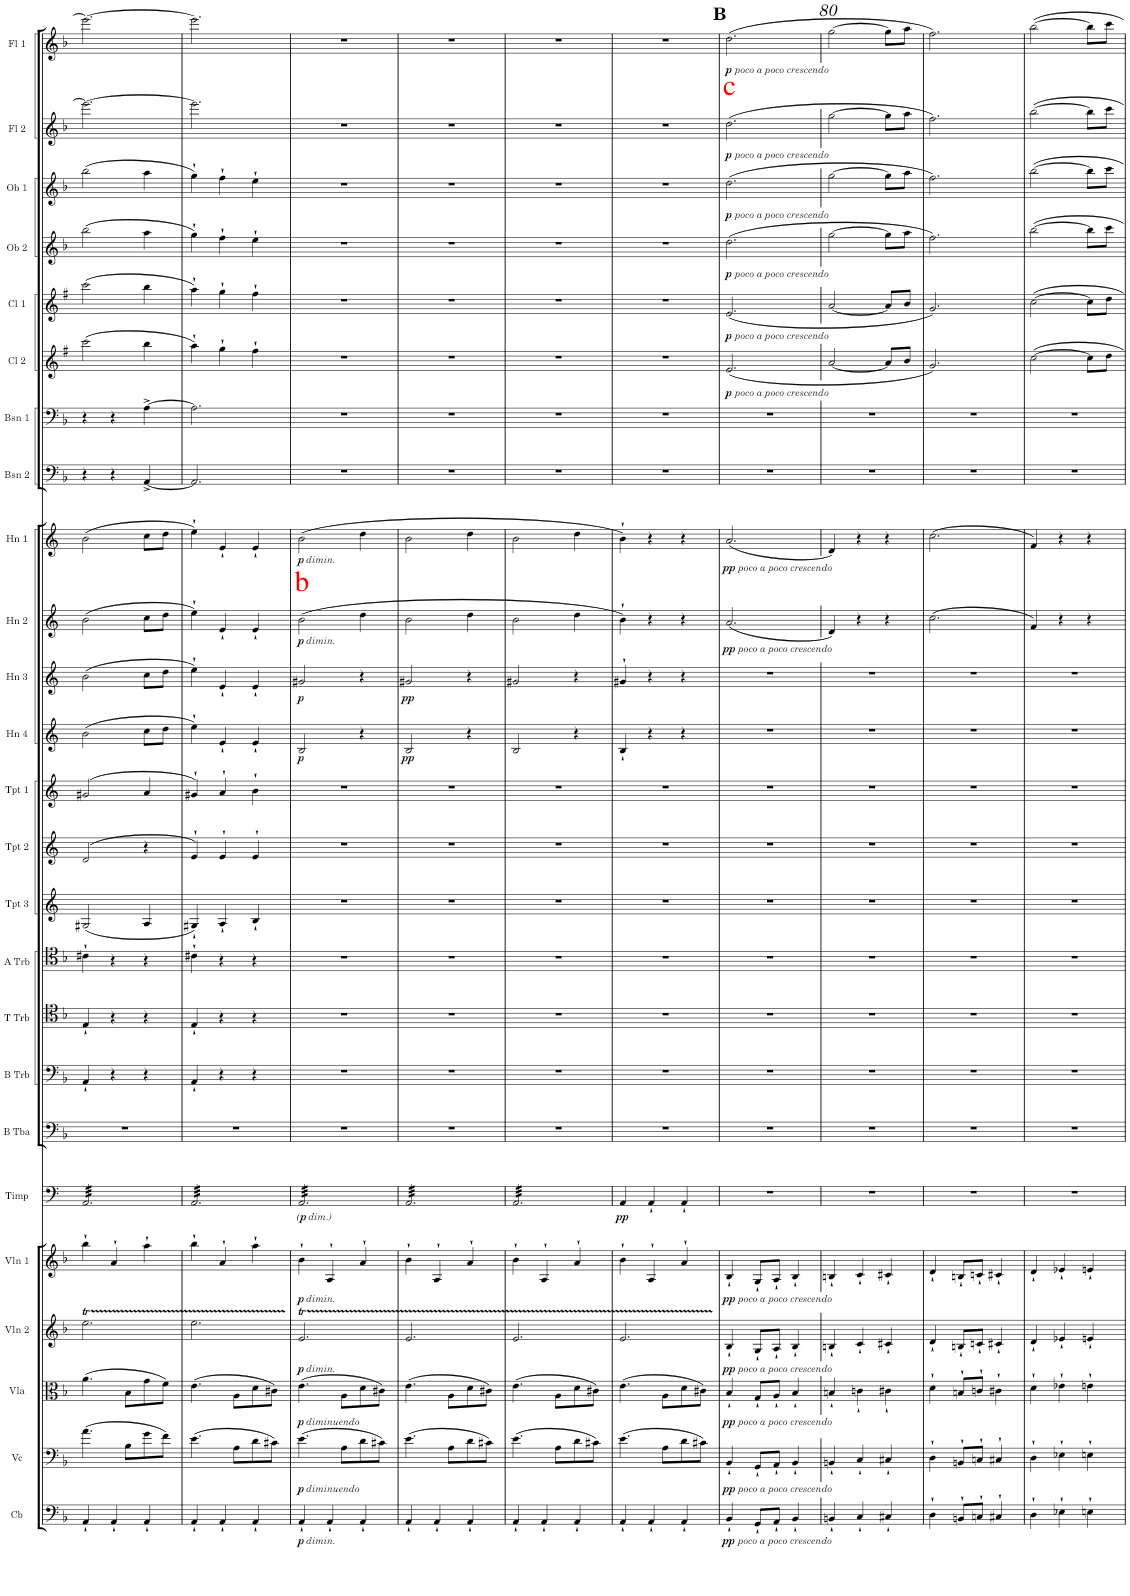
**kern	**dynam	**kern	**dynam	**kern	**dynam	**kern	**dynam	**kern	**dynam	**kern	**dynam	**kern	**kern	**kern	**kern	**kern	**kern	**kern	**kern	**dynam	**kern	**dynam	**kern	**dynam	**kern	**text	**dynam	**kern	**kern	**kern	**dynam	**kern	**dynam	**kern	**dynam	**kern	**dynam	**kern	**dynam	**kern	**text	**dynam
*part25	*part25	*part24	*part24	*part23	*part23	*part22	*part22	*part21	*part21	*part20	*part20	*part19	*part18	*part17	*part16	*part15	*part14	*part13	*part12	*part12	*part11	*part11	*part10	*part10	*part9	*part9	*part9	*part8	*part7	*part6	*part6	*part5	*part5	*part4	*part4	*part3	*part3	*part2	*part2	*part1	*part1	*part1
*staff25	*staff25	*staff24	*staff24	*staff23	*staff23	*staff22	*staff22	*staff21	*staff21	*staff20	*staff20	*staff19	*staff18	*staff17	*staff16	*staff15	*staff14	*staff13	*staff12	*staff12	*staff11	*staff11	*staff10	*staff10	*staff9	*staff9	*staff9	*staff8	*staff7	*staff6	*staff6	*staff5	*staff5	*staff4	*staff4	*staff3	*staff3	*staff2	*staff2	*staff1	*staff1	*staff1
*I"Contrabass	*	*I"Violoncello	*	*I"Viola	*	*I"Violin 2	*	*I"Violin 1	*	*I"Timpani	*	*I"Bass Tuba	*I"Bass Trombone	*I"Tenor Trombone	*I"Alto Trombone	*I"F Trumpet 3	*I"F Trumpet 2	*I"F Trumpet 1	*I"F Horn 4	*	*I"F Horn 3	*	*I"F Horn 2	*	*I"F Horn 1	*	*	*I"Bassoon 2	*I"Bassoon 1	*I"Bb Clarinet 2	*	*I"Bb Clarinet 1	*	*I"Oboe 2	*	*I"Oboe 1	*	*I"Flute 2	*	*I"Flute 1	*	*
*I'Cb	*	*I'Vc	*	*I'Vla	*	*I'Vln 2	*	*I'Vln 1	*	*I'Timp	*	*I'B Tba	*I'B Trb	*I'T Trb	*I'A Trb	*I'Tpt 3	*I'Tpt 2	*I'Tpt 1	*I'Hn 4	*	*I'Hn 3	*	*I'Hn 2	*	*I'Hn 1	*	*	*I'Bsn 2	*I'Bsn 1	*I'Cl 2	*	*I'Cl 1	*	*I'Ob 2	*	*I'Ob 1	*	*I'Fl 2	*	*I'Fl 1	*	*
!!LO:PB:g=z
*clefF4	*	*clefF4	*	*clefC3	*	*clefG2	*	*clefG2	*	*clefF4	*	*clefF4	*clefF4	*clefC4	*clefC4	*clefG2	*clefG2	*clefG2	*clefG2	*	*clefG2	*	*clefG2	*	*clefG2	*	*	*clefF4	*clefF4	*clefG2	*	*clefG2	*	*clefG2	*	*clefG2	*	*clefG2	*	*clefG2	*	*
*Trd7c12	*	*	*	*	*	*	*	*	*	*	*	*	*	*	*	*Trd-3c-5	*Trd-3c-5	*Trd-3c-5	*Trd4c7	*	*Trd4c7	*	*Trd4c7	*	*Trd4c7	*	*	*	*	*Trd1c2	*	*Trd1c2	*	*	*	*	*	*	*	*	*	*
*k[b-]	*	*k[b-]	*	*k[b-]	*	*k[b-]	*	*k[b-]	*	*k[]	*	*k[b-]	*k[b-]	*k[b-]	*k[b-]	*k[]	*k[]	*k[]	*k[]	*	*k[]	*	*k[]	*	*k[]	*	*	*k[b-]	*k[b-]	*k[f#]	*	*k[f#]	*	*k[b-]	*	*k[b-]	*	*k[b-]	*	*k[b-]	*	*
*M3/4	*	*M3/4	*	*M3/4	*	*M3/4	*	*M3/4	*	*M3/4	*	*M3/4	*M3/4	*M3/4	*M3/4	*M3/4	*M3/4	*M3/4	*M3/4	*	*M3/4	*	*M3/4	*	*M3/4	*	*	*M3/4	*M3/4	*M3/4	*	*M3/4	*	*M3/4	*	*M3/4	*	*M3/4	*	*M3/4	*	*
=73	=73	=73	=73	=73	=73	=73	=73	=73	=73	=73	=73	=73	=73	=73	=73	=73	=73	=73	=73	=73	=73	=73	=73	=73	=73	=73	=73	=73	=73	=73	=73	=73	=73	=73	=73	=73	=73	=73	=73	=73	=73	=73
*	*	*	*	*	*	*	*	*	*	*tremolo	*	*	*	*	*	*	*	*	*	*	*	*	*	*	*	*	*	*	*	*	*	*	*	*	*	*	*	*	*	*	*	*
4AA`/	.	(4.a\	.	(4.a\	.	2.eet\	.	4bb-`\	.	32AA/LLL	.	2.r	4AA`/	4E`/	4c#X`\	(<2G#X/	(>2d/	(>2g#X/	(2b\	.	(2b\	.	(2b\	.	(2b\	.	.	4r	4r	(2ccc\	.	(2ccc\	.	(2bb-\	.	(2bb-\	.	2.eee\_	.	2.eee\_	.	.
.	.	.	.	.	.	.	.	.	.	32AA/	.	.	.	.	.	.	.	.	.	.	.	.	.	.	.	.	.	.	.	.	.	.	.	.	.	.	.	.	.	.	.	.
.	.	.	.	.	.	.	.	.	.	32AA/	.	.	.	.	.	.	.	.	.	.	.	.	.	.	.	.	.	.	.	.	.	.	.	.	.	.	.	.	.	.	.	.
.	.	.	.	.	.	.	.	.	.	32AA/	.	.	.	.	.	.	.	.	.	.	.	.	.	.	.	.	.	.	.	.	.	.	.	.	.	.	.	.	.	.	.	.
.	.	.	.	.	.	.	.	.	.	32AA/	.	.	.	.	.	.	.	.	.	.	.	.	.	.	.	.	.	.	.	.	.	.	.	.	.	.	.	.	.	.	.	.
.	.	.	.	.	.	.	.	.	.	32AA/	.	.	.	.	.	.	.	.	.	.	.	.	.	.	.	.	.	.	.	.	.	.	.	.	.	.	.	.	.	.	.	.
.	.	.	.	.	.	.	.	.	.	32AA/	.	.	.	.	.	.	.	.	.	.	.	.	.	.	.	.	.	.	.	.	.	.	.	.	.	.	.	.	.	.	.	.
.	.	.	.	.	.	.	.	.	.	32AA/	.	.	.	.	.	.	.	.	.	.	.	.	.	.	.	.	.	.	.	.	.	.	.	.	.	.	.	.	.	.	.	.
4AA`/	.	.	.	.	.	.	.	4a`>/	.	32AA/	.	.	4r	4r	4r	.	.	.	.	.	.	.	.	.	.	.	.	4r	4r	.	.	.	.	.	.	.	.	.	.	.	.	.
.	.	.	.	.	.	.	.	.	.	32AA/	.	.	.	.	.	.	.	.	.	.	.	.	.	.	.	.	.	.	.	.	.	.	.	.	.	.	.	.	.	.	.	.
.	.	.	.	.	.	.	.	.	.	32AA/	.	.	.	.	.	.	.	.	.	.	.	.	.	.	.	.	.	.	.	.	.	.	.	.	.	.	.	.	.	.	.	.
.	.	.	.	.	.	.	.	.	.	32AA/	.	.	.	.	.	.	.	.	.	.	.	.	.	.	.	.	.	.	.	.	.	.	.	.	.	.	.	.	.	.	.	.
.	.	8B-\L	.	8B-\L	.	.	.	.	.	32AA/	.	.	.	.	.	.	.	.	.	.	.	.	.	.	.	.	.	.	.	.	.	.	.	.	.	.	.	.	.	.	.	.
.	.	.	.	.	.	.	.	.	.	32AA/	.	.	.	.	.	.	.	.	.	.	.	.	.	.	.	.	.	.	.	.	.	.	.	.	.	.	.	.	.	.	.	.
.	.	.	.	.	.	.	.	.	.	32AA/	.	.	.	.	.	.	.	.	.	.	.	.	.	.	.	.	.	.	.	.	.	.	.	.	.	.	.	.	.	.	.	.
.	.	.	.	.	.	.	.	.	.	32AA/	.	.	.	.	.	.	.	.	.	.	.	.	.	.	.	.	.	.	.	.	.	.	.	.	.	.	.	.	.	.	.	.
4AA`/	.	8g\	.	8g\	.	.	.	4aa`\	.	32AA/	.	.	4r	4r	4r	4A/	4r	4a/	8cc\L	.	8cc\L	.	8cc\L	.	8cc\L	.	.	[4AA^/	[4A^\	4bb\	.	4bb\	.	4aa\	.	4aa\	.	.	.	.	.	.
.	.	.	.	.	.	.	.	.	.	32AA/	.	.	.	.	.	.	.	.	.	.	.	.	.	.	.	.	.	.	.	.	.	.	.	.	.	.	.	.	.	.	.	.
.	.	.	.	.	.	.	.	.	.	32AA/	.	.	.	.	.	.	.	.	.	.	.	.	.	.	.	.	.	.	.	.	.	.	.	.	.	.	.	.	.	.	.	.
.	.	.	.	.	.	.	.	.	.	32AA/	.	.	.	.	.	.	.	.	.	.	.	.	.	.	.	.	.	.	.	.	.	.	.	.	.	.	.	.	.	.	.	.
.	.	8f\J)	.	8f\J)	.	.	.	.	.	32AA/	.	.	.	.	.	.	.	.	8dd\J	.	8dd\J	.	8dd\J	.	8dd\J	.	.	.	.	.	.	.	.	.	.	.	.	.	.	.	.	.
.	.	.	.	.	.	.	.	.	.	32AA/	.	.	.	.	.	.	.	.	.	.	.	.	.	.	.	.	.	.	.	.	.	.	.	.	.	.	.	.	.	.	.	.
.	.	.	.	.	.	.	.	.	.	32AA/	.	.	.	.	.	.	.	.	.	.	.	.	.	.	.	.	.	.	.	.	.	.	.	.	.	.	.	.	.	.	.	.
.	.	.	.	.	.	.	.	.	.	32AA/JJJ	.	.	.	.	.	.	.	.	.	.	.	.	.	.	.	.	.	.	.	.	.	.	.	.	.	.	.	.	.	.	.	.
=74	=74	=74	=74	=74	=74	=74	=74	=74	=74	=74	=74	=74	=74	=74	=74	=74	=74	=74	=74	=74	=74	=74	=74	=74	=74	=74	=74	=74	=74	=74	=74	=74	=74	=74	=74	=74	=74	=74	=74	=74	=74	=74
4AA`/	.	(4.e\	.	(4.e\	.	2.eeTTT\	.	4bb-`\	.	32AA/LLL	.	2.r	4AA`/	4E`/	4c#X`\	4G#X`</)	4e`>/)	4g#X`>/)	4ee`\)	.	4ee`\)	.	4ee`\)	.	4ee`\)	.	.	2.AA/]	2.A\]	4aa`\)	.	4aa`\)	.	4gg`\)	.	4gg`\)	.	2.eee\]	.	2.eee\]	.	.
.	.	.	.	.	.	.	.	.	.	32AA/	.	.	.	.	.	.	.	.	.	.	.	.	.	.	.	.	.	.	.	.	.	.	.	.	.	.	.	.	.	.	.	.
.	.	.	.	.	.	.	.	.	.	32AA/	.	.	.	.	.	.	.	.	.	.	.	.	.	.	.	.	.	.	.	.	.	.	.	.	.	.	.	.	.	.	.	.
.	.	.	.	.	.	.	.	.	.	32AA/	.	.	.	.	.	.	.	.	.	.	.	.	.	.	.	.	.	.	.	.	.	.	.	.	.	.	.	.	.	.	.	.
.	.	.	.	.	.	.	.	.	.	32AA/	.	.	.	.	.	.	.	.	.	.	.	.	.	.	.	.	.	.	.	.	.	.	.	.	.	.	.	.	.	.	.	.
.	.	.	.	.	.	.	.	.	.	32AA/	.	.	.	.	.	.	.	.	.	.	.	.	.	.	.	.	.	.	.	.	.	.	.	.	.	.	.	.	.	.	.	.
.	.	.	.	.	.	.	.	.	.	32AA/	.	.	.	.	.	.	.	.	.	.	.	.	.	.	.	.	.	.	.	.	.	.	.	.	.	.	.	.	.	.	.	.
.	.	.	.	.	.	.	.	.	.	32AA/	.	.	.	.	.	.	.	.	.	.	.	.	.	.	.	.	.	.	.	.	.	.	.	.	.	.	.	.	.	.	.	.
4AA`/	.	.	.	.	.	.	.	4a`>/	.	32AA/	.	.	4r	4r	4r	4A`</	4e`>/	4a`>/	4e`/	.	4e`/	.	4e`/	.	4e`/	.	.	.	.	4gg`\	.	4gg`\	.	4ff`\	.	4ff`\	.	.	.	.	.	.
.	.	.	.	.	.	.	.	.	.	32AA/	.	.	.	.	.	.	.	.	.	.	.	.	.	.	.	.	.	.	.	.	.	.	.	.	.	.	.	.	.	.	.	.
.	.	.	.	.	.	.	.	.	.	32AA/	.	.	.	.	.	.	.	.	.	.	.	.	.	.	.	.	.	.	.	.	.	.	.	.	.	.	.	.	.	.	.	.
.	.	.	.	.	.	.	.	.	.	32AA/	.	.	.	.	.	.	.	.	.	.	.	.	.	.	.	.	.	.	.	.	.	.	.	.	.	.	.	.	.	.	.	.
.	.	8A\L	.	8A\L	.	.	.	.	.	32AA/	.	.	.	.	.	.	.	.	.	.	.	.	.	.	.	.	.	.	.	.	.	.	.	.	.	.	.	.	.	.	.	.
.	.	.	.	.	.	.	.	.	.	32AA/	.	.	.	.	.	.	.	.	.	.	.	.	.	.	.	.	.	.	.	.	.	.	.	.	.	.	.	.	.	.	.	.
.	.	.	.	.	.	.	.	.	.	32AA/	.	.	.	.	.	.	.	.	.	.	.	.	.	.	.	.	.	.	.	.	.	.	.	.	.	.	.	.	.	.	.	.
.	.	.	.	.	.	.	.	.	.	32AA/	.	.	.	.	.	.	.	.	.	.	.	.	.	.	.	.	.	.	.	.	.	.	.	.	.	.	.	.	.	.	.	.
4AA`/	.	8d\	.	8d\	.	.	.	4aa`\	.	32AA/	.	.	4r	4r	4r	4B`/	4e`>/	4b`\	4e`/	.	4e`/	.	4e`/	.	4e`/	.	.	.	.	4ff#`\	.	4ff#`\	.	4ee`\	.	4ee`\	.	.	.	.	.	.
.	.	.	.	.	.	.	.	.	.	32AA/	.	.	.	.	.	.	.	.	.	.	.	.	.	.	.	.	.	.	.	.	.	.	.	.	.	.	.	.	.	.	.	.
.	.	.	.	.	.	.	.	.	.	32AA/	.	.	.	.	.	.	.	.	.	.	.	.	.	.	.	.	.	.	.	.	.	.	.	.	.	.	.	.	.	.	.	.
.	.	.	.	.	.	.	.	.	.	32AA/	.	.	.	.	.	.	.	.	.	.	.	.	.	.	.	.	.	.	.	.	.	.	.	.	.	.	.	.	.	.	.	.
.	.	8c#X\J)	.	8c#X\J)	.	.	.	.	.	32AA/	.	.	.	.	.	.	.	.	.	.	.	.	.	.	.	.	.	.	.	.	.	.	.	.	.	.	.	.	.	.	.	.
.	.	.	.	.	.	.	.	.	.	32AA/	.	.	.	.	.	.	.	.	.	.	.	.	.	.	.	.	.	.	.	.	.	.	.	.	.	.	.	.	.	.	.	.
.	.	.	.	.	.	.	.	.	.	32AA/	.	.	.	.	.	.	.	.	.	.	.	.	.	.	.	.	.	.	.	.	.	.	.	.	.	.	.	.	.	.	.	.
.	.	.	.	.	.	.	.	.	.	32AA/JJJ	.	.	.	.	.	.	.	.	.	.	.	.	.	.	.	.	.	.	.	.	.	.	.	.	.	.	.	.	.	.	.	.
=75	=75	=75	=75	=75	=75	=75	=75	=75	=75	=75	=75	=75	=75	=75	=75	=75	=75	=75	=75	=75	=75	=75	=75	=75	=75	=75	=75	=75	=75	=75	=75	=75	=75	=75	=75	=75	=75	=75	=75	=75	=75	=75
!	!	!	!	!	!	!	!	!	!	!	!	!	!	!	!	!	!	!	!	!	!	!	!	!	!LO:TX:b:i:t=dimin.	!	!	!	!	!	!	!	!	!	!	!	!	!	!	!	!	!
!	!	!	!	!	!	!	!	!	!	!	!	!	!	!	!	!	!	!	!	!	!	!	!LO:TX:b:i:t=dimin.	!	!	!	!	!	!	!	!	!	!	!	!	!	!	!	!	!	!	!
!	!	!	!	!	!	!	!	!	!	!LO:TX:b:i:t=dim.)	!	!	!	!	!	!	!	!	!	!	!	!	!	!	!	!	!	!	!	!	!	!	!	!	!	!	!	!	!	!	!	!
!	!	!	!	!	!	!	!	!LO:TX:b:i:t=dimin.	!	!	!	!	!	!	!	!	!	!	!	!	!	!	!	!	!	!	!	!	!	!	!	!	!	!	!	!	!	!	!	!	!	!
!	!	!	!	!	!	!LO:TX:b:i:t=dimin.	!	!	!	!	!	!	!	!	!	!	!	!	!	!	!	!	!	!	!	!	!	!	!	!	!	!	!	!	!	!	!	!	!	!	!	!
!	!	!	!	!LO:TX:b:i:t=diminuendo	!	!	!	!	!	!	!	!	!	!	!	!	!	!	!	!	!	!	!	!	!	!	!	!	!	!	!	!	!	!	!	!	!	!	!	!	!	!
!	!	!LO:TX:b:i:t=diminuendo	!	!	!	!	!	!	!	!	!	!	!	!	!	!	!	!	!	!	!	!	!	!	!	!	!	!	!	!	!	!	!	!	!	!	!	!	!	!	!	!
!LO:TX:b:i:t=dimin.	!	!	!	!	!	!	!	!	!	!	!	!	!	!	!	!	!	!	!	!	!	!	!	!	!	!	!	!	!	!	!	!	!	!	!	!	!	!	!	!	!	!
!	!LO:DY:b	!	!LO:DY:b	!	!LO:DY:b	!	!LO:DY:b	!	!LO:DY:b	!	!LO:DY:b	!	!	!	!	!	!	!	!	!	!	!	!	!	!	!LO:LY:b:color=#FF0000	!	!	!	!	!	!	!	!	!	!	!	!	!	!	!	!
!	!	!	!	!	!	!	!	!	!	!	!LO:DY:n=1:b	!	!	!	!	!	!	!	!	!LO:DY:b	!	!LO:DY:b	!	!LO:DY:b	!	!	!LO:DY:b	!	!	!	!	!	!	!	!	!	!	!	!	!	!	!
4AA`/	p	(4.e\	p	(4.e\	p	2.et/	p	4b-`\	p	32AA/LLL	other-dynamics p	2.r	2.r	2.r	2.r	2.r	2.r	2.r	2B/	p	2g#X/	p	(2b\	p	(2b\	b	p	2.r	2.r	2.r	.	2.r	.	2.r	.	2.r	.	2.r	.	2.r	.	.
.	.	.	.	.	.	.	.	.	.	32AA/	.	.	.	.	.	.	.	.	.	.	.	.	.	.	.	.	.	.	.	.	.	.	.	.	.	.	.	.	.	.	.	.
.	.	.	.	.	.	.	.	.	.	32AA/	.	.	.	.	.	.	.	.	.	.	.	.	.	.	.	.	.	.	.	.	.	.	.	.	.	.	.	.	.	.	.	.
.	.	.	.	.	.	.	.	.	.	32AA/	.	.	.	.	.	.	.	.	.	.	.	.	.	.	.	.	.	.	.	.	.	.	.	.	.	.	.	.	.	.	.	.
.	.	.	.	.	.	.	.	.	.	32AA/	.	.	.	.	.	.	.	.	.	.	.	.	.	.	.	.	.	.	.	.	.	.	.	.	.	.	.	.	.	.	.	.
.	.	.	.	.	.	.	.	.	.	32AA/	.	.	.	.	.	.	.	.	.	.	.	.	.	.	.	.	.	.	.	.	.	.	.	.	.	.	.	.	.	.	.	.
.	.	.	.	.	.	.	.	.	.	32AA/	.	.	.	.	.	.	.	.	.	.	.	.	.	.	.	.	.	.	.	.	.	.	.	.	.	.	.	.	.	.	.	.
.	.	.	.	.	.	.	.	.	.	32AA/	.	.	.	.	.	.	.	.	.	.	.	.	.	.	.	.	.	.	.	.	.	.	.	.	.	.	.	.	.	.	.	.
4AA`/	.	.	.	.	.	.	.	4A`>/	.	32AA/	.	.	.	.	.	.	.	.	.	.	.	.	.	.	.	.	.	.	.	.	.	.	.	.	.	.	.	.	.	.	.	.
.	.	.	.	.	.	.	.	.	.	32AA/	.	.	.	.	.	.	.	.	.	.	.	.	.	.	.	.	.	.	.	.	.	.	.	.	.	.	.	.	.	.	.	.
.	.	.	.	.	.	.	.	.	.	32AA/	.	.	.	.	.	.	.	.	.	.	.	.	.	.	.	.	.	.	.	.	.	.	.	.	.	.	.	.	.	.	.	.
.	.	.	.	.	.	.	.	.	.	32AA/	.	.	.	.	.	.	.	.	.	.	.	.	.	.	.	.	.	.	.	.	.	.	.	.	.	.	.	.	.	.	.	.
.	.	8A\L	.	8A\L	.	.	.	.	.	32AA/	.	.	.	.	.	.	.	.	.	.	.	.	.	.	.	.	.	.	.	.	.	.	.	.	.	.	.	.	.	.	.	.
.	.	.	.	.	.	.	.	.	.	32AA/	.	.	.	.	.	.	.	.	.	.	.	.	.	.	.	.	.	.	.	.	.	.	.	.	.	.	.	.	.	.	.	.
.	.	.	.	.	.	.	.	.	.	32AA/	.	.	.	.	.	.	.	.	.	.	.	.	.	.	.	.	.	.	.	.	.	.	.	.	.	.	.	.	.	.	.	.
.	.	.	.	.	.	.	.	.	.	32AA/	.	.	.	.	.	.	.	.	.	.	.	.	.	.	.	.	.	.	.	.	.	.	.	.	.	.	.	.	.	.	.	.
4AA`/	.	8d\	.	8d\	.	.	.	4a`>/	.	32AA/	.	.	.	.	.	.	.	.	4r	.	4r	.	4dd\	.	4dd\	.	.	.	.	.	.	.	.	.	.	.	.	.	.	.	.	.
.	.	.	.	.	.	.	.	.	.	32AA/	.	.	.	.	.	.	.	.	.	.	.	.	.	.	.	.	.	.	.	.	.	.	.	.	.	.	.	.	.	.	.	.
.	.	.	.	.	.	.	.	.	.	32AA/	.	.	.	.	.	.	.	.	.	.	.	.	.	.	.	.	.	.	.	.	.	.	.	.	.	.	.	.	.	.	.	.
.	.	.	.	.	.	.	.	.	.	32AA/	.	.	.	.	.	.	.	.	.	.	.	.	.	.	.	.	.	.	.	.	.	.	.	.	.	.	.	.	.	.	.	.
.	.	8c#X\J)	.	8c#X\J)	.	.	.	.	.	32AA/	.	.	.	.	.	.	.	.	.	.	.	.	.	.	.	.	.	.	.	.	.	.	.	.	.	.	.	.	.	.	.	.
.	.	.	.	.	.	.	.	.	.	32AA/	.	.	.	.	.	.	.	.	.	.	.	.	.	.	.	.	.	.	.	.	.	.	.	.	.	.	.	.	.	.	.	.
.	.	.	.	.	.	.	.	.	.	32AA/	.	.	.	.	.	.	.	.	.	.	.	.	.	.	.	.	.	.	.	.	.	.	.	.	.	.	.	.	.	.	.	.
.	.	.	.	.	.	.	.	.	.	32AA/JJJ	.	.	.	.	.	.	.	.	.	.	.	.	.	.	.	.	.	.	.	.	.	.	.	.	.	.	.	.	.	.	.	.
=76	=76	=76	=76	=76	=76	=76	=76	=76	=76	=76	=76	=76	=76	=76	=76	=76	=76	=76	=76	=76	=76	=76	=76	=76	=76	=76	=76	=76	=76	=76	=76	=76	=76	=76	=76	=76	=76	=76	=76	=76	=76	=76
!	!	!	!	!	!	!	!	!	!	!	!	!	!	!	!	!	!	!	!	!LO:DY:b	!	!LO:DY:b	!	!	!	!	!	!	!	!	!	!	!	!	!	!	!	!	!	!	!	!
4AA`/	.	(4.e\	.	(4.e\	.	2.e/	.	4b-`\	.	32AA/LLL	.	2.r	2.r	2.r	2.r	2.r	2.r	2.r	2B/	pp	2g#X/	pp	2b\	.	2b\	.	.	2.r	2.r	2.r	.	2.r	.	2.r	.	2.r	.	2.r	.	2.r	.	.
.	.	.	.	.	.	.	.	.	.	32AA/	.	.	.	.	.	.	.	.	.	.	.	.	.	.	.	.	.	.	.	.	.	.	.	.	.	.	.	.	.	.	.	.
.	.	.	.	.	.	.	.	.	.	32AA/	.	.	.	.	.	.	.	.	.	.	.	.	.	.	.	.	.	.	.	.	.	.	.	.	.	.	.	.	.	.	.	.
.	.	.	.	.	.	.	.	.	.	32AA/	.	.	.	.	.	.	.	.	.	.	.	.	.	.	.	.	.	.	.	.	.	.	.	.	.	.	.	.	.	.	.	.
.	.	.	.	.	.	.	.	.	.	32AA/	.	.	.	.	.	.	.	.	.	.	.	.	.	.	.	.	.	.	.	.	.	.	.	.	.	.	.	.	.	.	.	.
.	.	.	.	.	.	.	.	.	.	32AA/	.	.	.	.	.	.	.	.	.	.	.	.	.	.	.	.	.	.	.	.	.	.	.	.	.	.	.	.	.	.	.	.
.	.	.	.	.	.	.	.	.	.	32AA/	.	.	.	.	.	.	.	.	.	.	.	.	.	.	.	.	.	.	.	.	.	.	.	.	.	.	.	.	.	.	.	.
.	.	.	.	.	.	.	.	.	.	32AA/	.	.	.	.	.	.	.	.	.	.	.	.	.	.	.	.	.	.	.	.	.	.	.	.	.	.	.	.	.	.	.	.
4AA`/	.	.	.	.	.	.	.	4A`>/	.	32AA/	.	.	.	.	.	.	.	.	.	.	.	.	.	.	.	.	.	.	.	.	.	.	.	.	.	.	.	.	.	.	.	.
.	.	.	.	.	.	.	.	.	.	32AA/	.	.	.	.	.	.	.	.	.	.	.	.	.	.	.	.	.	.	.	.	.	.	.	.	.	.	.	.	.	.	.	.
.	.	.	.	.	.	.	.	.	.	32AA/	.	.	.	.	.	.	.	.	.	.	.	.	.	.	.	.	.	.	.	.	.	.	.	.	.	.	.	.	.	.	.	.
.	.	.	.	.	.	.	.	.	.	32AA/	.	.	.	.	.	.	.	.	.	.	.	.	.	.	.	.	.	.	.	.	.	.	.	.	.	.	.	.	.	.	.	.
.	.	8A\L	.	8A\L	.	.	.	.	.	32AA/	.	.	.	.	.	.	.	.	.	.	.	.	.	.	.	.	.	.	.	.	.	.	.	.	.	.	.	.	.	.	.	.
.	.	.	.	.	.	.	.	.	.	32AA/	.	.	.	.	.	.	.	.	.	.	.	.	.	.	.	.	.	.	.	.	.	.	.	.	.	.	.	.	.	.	.	.
.	.	.	.	.	.	.	.	.	.	32AA/	.	.	.	.	.	.	.	.	.	.	.	.	.	.	.	.	.	.	.	.	.	.	.	.	.	.	.	.	.	.	.	.
.	.	.	.	.	.	.	.	.	.	32AA/	.	.	.	.	.	.	.	.	.	.	.	.	.	.	.	.	.	.	.	.	.	.	.	.	.	.	.	.	.	.	.	.
4AA`/	.	8d\	.	8d\	.	.	.	4a`>/	.	32AA/	.	.	.	.	.	.	.	.	4r	.	4r	.	4dd\	.	4dd\	.	.	.	.	.	.	.	.	.	.	.	.	.	.	.	.	.
.	.	.	.	.	.	.	.	.	.	32AA/	.	.	.	.	.	.	.	.	.	.	.	.	.	.	.	.	.	.	.	.	.	.	.	.	.	.	.	.	.	.	.	.
.	.	.	.	.	.	.	.	.	.	32AA/	.	.	.	.	.	.	.	.	.	.	.	.	.	.	.	.	.	.	.	.	.	.	.	.	.	.	.	.	.	.	.	.
.	.	.	.	.	.	.	.	.	.	32AA/	.	.	.	.	.	.	.	.	.	.	.	.	.	.	.	.	.	.	.	.	.	.	.	.	.	.	.	.	.	.	.	.
.	.	8c#X\J)	.	8c#X\J)	.	.	.	.	.	32AA/	.	.	.	.	.	.	.	.	.	.	.	.	.	.	.	.	.	.	.	.	.	.	.	.	.	.	.	.	.	.	.	.
.	.	.	.	.	.	.	.	.	.	32AA/	.	.	.	.	.	.	.	.	.	.	.	.	.	.	.	.	.	.	.	.	.	.	.	.	.	.	.	.	.	.	.	.
.	.	.	.	.	.	.	.	.	.	32AA/	.	.	.	.	.	.	.	.	.	.	.	.	.	.	.	.	.	.	.	.	.	.	.	.	.	.	.	.	.	.	.	.
.	.	.	.	.	.	.	.	.	.	32AA/JJJ	.	.	.	.	.	.	.	.	.	.	.	.	.	.	.	.	.	.	.	.	.	.	.	.	.	.	.	.	.	.	.	.
=77	=77	=77	=77	=77	=77	=77	=77	=77	=77	=77	=77	=77	=77	=77	=77	=77	=77	=77	=77	=77	=77	=77	=77	=77	=77	=77	=77	=77	=77	=77	=77	=77	=77	=77	=77	=77	=77	=77	=77	=77	=77	=77
4AA`/	.	(4.e\	.	(4.e\	.	2.e/	.	4b-`\	.	32AA/LLL	.	2.r	2.r	2.r	2.r	2.r	2.r	2.r	2B/	.	2g#X/	.	2b\	.	2b\	.	.	2.r	2.r	2.r	.	2.r	.	2.r	.	2.r	.	2.r	.	2.r	.	.
.	.	.	.	.	.	.	.	.	.	32AA/	.	.	.	.	.	.	.	.	.	.	.	.	.	.	.	.	.	.	.	.	.	.	.	.	.	.	.	.	.	.	.	.
.	.	.	.	.	.	.	.	.	.	32AA/	.	.	.	.	.	.	.	.	.	.	.	.	.	.	.	.	.	.	.	.	.	.	.	.	.	.	.	.	.	.	.	.
.	.	.	.	.	.	.	.	.	.	32AA/	.	.	.	.	.	.	.	.	.	.	.	.	.	.	.	.	.	.	.	.	.	.	.	.	.	.	.	.	.	.	.	.
.	.	.	.	.	.	.	.	.	.	32AA/	.	.	.	.	.	.	.	.	.	.	.	.	.	.	.	.	.	.	.	.	.	.	.	.	.	.	.	.	.	.	.	.
.	.	.	.	.	.	.	.	.	.	32AA/	.	.	.	.	.	.	.	.	.	.	.	.	.	.	.	.	.	.	.	.	.	.	.	.	.	.	.	.	.	.	.	.
.	.	.	.	.	.	.	.	.	.	32AA/	.	.	.	.	.	.	.	.	.	.	.	.	.	.	.	.	.	.	.	.	.	.	.	.	.	.	.	.	.	.	.	.
.	.	.	.	.	.	.	.	.	.	32AA/	.	.	.	.	.	.	.	.	.	.	.	.	.	.	.	.	.	.	.	.	.	.	.	.	.	.	.	.	.	.	.	.
4AA`/	.	.	.	.	.	.	.	4A`>/	.	32AA/	.	.	.	.	.	.	.	.	.	.	.	.	.	.	.	.	.	.	.	.	.	.	.	.	.	.	.	.	.	.	.	.
.	.	.	.	.	.	.	.	.	.	32AA/	.	.	.	.	.	.	.	.	.	.	.	.	.	.	.	.	.	.	.	.	.	.	.	.	.	.	.	.	.	.	.	.
.	.	.	.	.	.	.	.	.	.	32AA/	.	.	.	.	.	.	.	.	.	.	.	.	.	.	.	.	.	.	.	.	.	.	.	.	.	.	.	.	.	.	.	.
.	.	.	.	.	.	.	.	.	.	32AA/	.	.	.	.	.	.	.	.	.	.	.	.	.	.	.	.	.	.	.	.	.	.	.	.	.	.	.	.	.	.	.	.
.	.	8A\L	.	8A\L	.	.	.	.	.	32AA/	.	.	.	.	.	.	.	.	.	.	.	.	.	.	.	.	.	.	.	.	.	.	.	.	.	.	.	.	.	.	.	.
.	.	.	.	.	.	.	.	.	.	32AA/	.	.	.	.	.	.	.	.	.	.	.	.	.	.	.	.	.	.	.	.	.	.	.	.	.	.	.	.	.	.	.	.
.	.	.	.	.	.	.	.	.	.	32AA/	.	.	.	.	.	.	.	.	.	.	.	.	.	.	.	.	.	.	.	.	.	.	.	.	.	.	.	.	.	.	.	.
.	.	.	.	.	.	.	.	.	.	32AA/	.	.	.	.	.	.	.	.	.	.	.	.	.	.	.	.	.	.	.	.	.	.	.	.	.	.	.	.	.	.	.	.
4AA`/	.	8d\	.	8d\	.	.	.	4a`>/	.	32AA/	.	.	.	.	.	.	.	.	4r	.	4r	.	4dd\	.	4dd\	.	.	.	.	.	.	.	.	.	.	.	.	.	.	.	.	.
.	.	.	.	.	.	.	.	.	.	32AA/	.	.	.	.	.	.	.	.	.	.	.	.	.	.	.	.	.	.	.	.	.	.	.	.	.	.	.	.	.	.	.	.
.	.	.	.	.	.	.	.	.	.	32AA/	.	.	.	.	.	.	.	.	.	.	.	.	.	.	.	.	.	.	.	.	.	.	.	.	.	.	.	.	.	.	.	.
.	.	.	.	.	.	.	.	.	.	32AA/	.	.	.	.	.	.	.	.	.	.	.	.	.	.	.	.	.	.	.	.	.	.	.	.	.	.	.	.	.	.	.	.
.	.	8c#X\J)	.	8c#X\J)	.	.	.	.	.	32AA/	.	.	.	.	.	.	.	.	.	.	.	.	.	.	.	.	.	.	.	.	.	.	.	.	.	.	.	.	.	.	.	.
.	.	.	.	.	.	.	.	.	.	32AA/	.	.	.	.	.	.	.	.	.	.	.	.	.	.	.	.	.	.	.	.	.	.	.	.	.	.	.	.	.	.	.	.
.	.	.	.	.	.	.	.	.	.	32AA/	.	.	.	.	.	.	.	.	.	.	.	.	.	.	.	.	.	.	.	.	.	.	.	.	.	.	.	.	.	.	.	.
.	.	.	.	.	.	.	.	.	.	32AA/JJJ	.	.	.	.	.	.	.	.	.	.	.	.	.	.	.	.	.	.	.	.	.	.	.	.	.	.	.	.	.	.	.	.
*	*	*	*	*	*	*	*	*	*	*Xtremolo	*	*	*	*	*	*	*	*	*	*	*	*	*	*	*	*	*	*	*	*	*	*	*	*	*	*	*	*	*	*	*	*
=78	=78	=78	=78	=78	=78	=78	=78	=78	=78	=78	=78	=78	=78	=78	=78	=78	=78	=78	=78	=78	=78	=78	=78	=78	=78	=78	=78	=78	=78	=78	=78	=78	=78	=78	=78	=78	=78	=78	=78	=78	=78	=78
!	!	!	!	!	!	!	!	!	!	!	!LO:DY:b	!	!	!	!	!	!	!	!	!	!	!	!	!	!	!	!	!	!	!	!	!	!	!	!	!	!	!	!	!	!	!
4AA`/	.	(4.e\	.	(4.e\	.	2.eTTT/	.	4b-`\	.	4AA/	pp	2.r	2.r	2.r	2.r	2.r	2.r	2.r	4B`</	.	4g#X`>/	.	4b`\)	.	4b`\)	.	.	2.r	2.r	2.r	.	2.r	.	2.r	.	2.r	.	2.r	.	2.r	.	.
4AA`/	.	.	.	.	.	.	.	4A`>/	.	4AA`</	.	.	.	.	.	.	.	.	4r	.	4r	.	4r	.	4r	.	.	.	.	.	.	.	.	.	.	.	.	.	.	.	.	.
.	.	8A\L	.	8A\L	.	.	.	.	.	.	.	.	.	.	.	.	.	.	.	.	.	.	.	.	.	.	.	.	.	.	.	.	.	.	.	.	.	.	.	.	.	.
4AA`/	.	8d\	.	8d\	.	.	.	4a`>/	.	4AA`</	.	.	.	.	.	.	.	.	4r	.	4r	.	4r	.	4r	.	.	.	.	.	.	.	.	.	.	.	.	.	.	.	.	.
.	.	8c#X\J)	.	8c#X\J)	.	.	.	.	.	.	.	.	.	.	.	.	.	.	.	.	.	.	.	.	.	.	.	.	.	.	.	.	.	.	.	.	.	.	.	.	.	.
!!LO:REH:place=s1:a:B:cj:enc=none:fs=18:t=B
=79	=79	=79	=79	=79	=79	=79	=79	=79	=79	=79	=79	=79	=79	=79	=79	=79	=79	=79	=79	=79	=79	=79	=79	=79	=79	=79	=79	=79	=79	=79	=79	=79	=79	=79	=79	=79	=79	=79	=79	=79	=79	=79
!	!	!	!	!	!	!	!	!	!	!	!	!	!	!	!	!	!	!	!	!	!	!	!	!	!	!	!	!	!	!	!	!	!	!	!	!	!	!	!	!LO:TX:b:i:t=poco a poco crescendo	!	!
!	!	!	!	!	!	!	!	!	!	!	!	!	!	!	!	!	!	!	!	!	!	!	!	!	!	!	!	!	!	!	!	!	!	!	!	!	!	!LO:TX:b:i:t=poco a poco crescendo	!	!	!	!
!	!	!	!	!	!	!	!	!	!	!	!	!	!	!	!	!	!	!	!	!	!	!	!	!	!	!	!	!	!	!	!	!	!	!	!	!LO:TX:b:i:t=poco a poco crescendo	!	!	!	!	!	!
!	!	!	!	!	!	!	!	!	!	!	!	!	!	!	!	!	!	!	!	!	!	!	!	!	!	!	!	!	!	!	!	!	!	!LO:TX:b:i:t=poco a poco crescendo	!	!	!	!	!	!	!	!
!	!	!	!	!	!	!	!	!	!	!	!	!	!	!	!	!	!	!	!	!	!	!	!	!	!	!	!	!	!	!	!	!LO:TX:b:i:t=poco a poco crescendo	!	!	!	!	!	!	!	!	!	!
!	!	!	!	!	!	!	!	!	!	!	!	!	!	!	!	!	!	!	!	!	!	!	!	!	!	!	!	!	!	!LO:TX:b:i:t=poco a poco crescendo	!	!	!	!	!	!	!	!	!	!	!	!
!	!	!	!	!	!	!	!	!	!	!	!	!	!	!	!	!	!	!	!	!	!	!	!	!	!LO:TX:b:i:t=poco a poco crescendo	!	!	!	!	!	!	!	!	!	!	!	!	!	!	!	!	!
!	!	!	!	!	!	!	!	!	!	!	!	!	!	!	!	!	!	!	!	!	!	!	!LO:TX:b:i:t=poco a poco crescendo	!	!	!	!	!	!	!	!	!	!	!	!	!	!	!	!	!	!	!
!	!	!	!	!	!	!	!	!LO:TX:b:i:t=poco a poco crescendo	!	!	!	!	!	!	!	!	!	!	!	!	!	!	!	!	!	!	!	!	!	!	!	!	!	!	!	!	!	!	!	!	!	!
!	!	!	!	!	!	!LO:TX:b:i:t=poco a poco crescendo	!	!	!	!	!	!	!	!	!	!	!	!	!	!	!	!	!	!	!	!	!	!	!	!	!	!	!	!	!	!	!	!	!	!	!	!
!	!	!	!	!LO:TX:b:i:t=poco a poco crescendo	!	!	!	!	!	!	!	!	!	!	!	!	!	!	!	!	!	!	!	!	!	!	!	!	!	!	!	!	!	!	!	!	!	!	!	!	!	!
!	!	!LO:TX:b:i:t=poco a poco crescendo	!	!	!	!	!	!	!	!	!	!	!	!	!	!	!	!	!	!	!	!	!	!	!	!	!	!	!	!	!	!	!	!	!	!	!	!	!	!	!	!
!LO:TX:b:i:t=poco a poco crescendo	!	!	!	!	!	!	!	!	!	!	!	!	!	!	!	!	!	!	!	!	!	!	!	!	!	!	!	!	!	!	!	!	!	!	!	!	!	!	!	!	!	!
!	!LO:DY:b	!	!LO:DY:b	!	!LO:DY:b	!	!LO:DY:b	!	!LO:DY:b	!	!	!	!	!	!	!	!	!	!	!	!	!	!	!LO:DY:b	!	!	!LO:DY:b	!	!	!	!LO:DY:b	!	!LO:DY:b	!	!LO:DY:b	!	!LO:DY:b	!	!LO:DY:b	!	!LO:LY:b:color=#FF0000	!LO:DY:b
4BB-`/	pp	4BB-`/	pp	4B-`/	pp	4B-`/	pp	4B-`/	pp	2.r	.	2.r	2.r	2.r	2.r	2.r	2.r	2.r	2.r	.	2.r	.	(2.a/	pp	(2.a/	.	pp	2.r	2.r	(2.e/	p	(2.e/	p	(2.dd\	p	(2.dd\	p	(2.dd\	p	(2.dd\	c	p
8GG`/L	.	8GG`/L	.	8G`/L	.	8G`/L	.	8G`/L	.	.	.	.	.	.	.	.	.	.	.	.	.	.	.	.	.	.	.	.	.	.	.	.	.	.	.	.	.	.	.	.	.	.
8AA`/J	.	8AA`/J	.	8A`/J	.	8A`/J	.	8A`/J	.	.	.	.	.	.	.	.	.	.	.	.	.	.	.	.	.	.	.	.	.	.	.	.	.	.	.	.	.	.	.	.	.	.
4BB-`/	.	4BB-`/	.	4B-`/	.	4B-`/	.	4B-`/	.	.	.	.	.	.	.	.	.	.	.	.	.	.	.	.	.	.	.	.	.	.	.	.	.	.	.	.	.	.	.	.	.	.
=80	=80	=80	=80	=80	=80	=80	=80	=80	=80	=80	=80	=80	=80	=80	=80	=80	=80	=80	=80	=80	=80	=80	=80	=80	=80	=80	=80	=80	=80	=80	=80	=80	=80	=80	=80	=80	=80	=80	=80	=80	=80	=80
4BBn`/	.	4BBn`/	.	4Bn`/	.	4Bn`/	.	4Bn`/	.	2.r	.	2.r	2.r	2.r	2.r	2.r	2.r	2.r	2.r	.	2.r	.	4d/)	.	4d/)	.	.	2.r	2.r	[2a/	.	[2a/	.	[2gg\	.	[2gg\	.	[2gg\	.	[2gg\	.	.
4C`</	.	4C`</	.	4cn`<\	.	4c`</	.	4c`</	.	.	.	.	.	.	.	.	.	.	.	.	.	.	4r	.	4r	.	.	.	.	.	.	.	.	.	.	.	.	.	.	.	.	.
4C#X`</	.	4C#X`</	.	4c#X`<\	.	4c#X`</	.	4c#X`</	.	.	.	.	.	.	.	.	.	.	.	.	.	.	4r	.	4r	.	.	.	.	8a/L]	.	8a/L]	.	8gg\L]	.	8gg\L]	.	8gg\L]	.	8gg\L]	.	.
.	.	.	.	.	.	.	.	.	.	.	.	.	.	.	.	.	.	.	.	.	.	.	.	.	.	.	.	.	.	8b/J	.	8b/J	.	8aa\J	.	8aa\J	.	8aa\J	.	8aa\J	.	.
=81	=81	=81	=81	=81	=81	=81	=81	=81	=81	=81	=81	=81	=81	=81	=81	=81	=81	=81	=81	=81	=81	=81	=81	=81	=81	=81	=81	=81	=81	=81	=81	=81	=81	=81	=81	=81	=81	=81	=81	=81	=81	=81
4D`\	.	4D`\	.	4d`\	.	4d`/	.	4d`/	.	2.r	.	2.r	2.r	2.r	2.r	2.r	2.r	2.r	2.r	.	2.r	.	(2.cc\	.	(2.cc\	.	.	2.r	2.r	2.g/)	.	2.g/)	.	2.ff\)	.	2.ff\)	.	2.ff\)	.	2.ff\)	.	.
8BBn`>/L	.	8BBn`>/L	.	8Bn`>/L	.	8Bn`/L	.	8Bn`/L	.	.	.	.	.	.	.	.	.	.	.	.	.	.	.	.	.	.	.	.	.	.	.	.	.	.	.	.	.	.	.	.	.	.
8Cn`>/J	.	8Cn`>/J	.	8cn`>/J	.	8cn`/J	.	8cn`/J	.	.	.	.	.	.	.	.	.	.	.	.	.	.	.	.	.	.	.	.	.	.	.	.	.	.	.	.	.	.	.	.	.	.
4C#X`>/	.	4C#X`>/	.	4c#X`\	.	4c#X`/	.	4c#X`/	.	.	.	.	.	.	.	.	.	.	.	.	.	.	.	.	.	.	.	.	.	.	.	.	.	.	.	.	.	.	.	.	.	.
=82	=82	=82	=82	=82	=82	=82	=82	=82	=82	=82	=82	=82	=82	=82	=82	=82	=82	=82	=82	=82	=82	=82	=82	=82	=82	=82	=82	=82	=82	=82	=82	=82	=82	=82	=82	=82	=82	=82	=82	=82	=82	=82
4D`\	.	4D`\	.	4d`\	.	4d`/	.	4d`/	.	2.r	.	2.r	2.r	2.r	2.r	2.r	2.r	2.r	2.r	.	2.r	.	4f/)	.	4f/)	.	.	2.r	2.r	[2cc\	.	[2cc\	.	[2bb-\	.	[2bb-\	.	[2bb-\	.	[2bb-\	.	.
4E-X`>\	.	4E-X`>\	.	4e-X`>\	.	4e-X`</	.	4e-X`</	.	.	.	.	.	.	.	.	.	.	.	.	.	.	4r	.	4r	.	.	.	.	.	.	.	.	.	.	.	.	.	.	.	.	.
4En`>\	.	4En`>\	.	4en`>\	.	4en`</	.	4en`</	.	.	.	.	.	.	.	.	.	.	.	.	.	.	4r	.	4r	.	.	.	.	8cc\L]	.	8cc\L]	.	8bb-\L]	.	8bb-\L]	.	8bb-\L]	.	8bb-\L]	.	.
.	.	.	.	.	.	.	.	.	.	.	.	.	.	.	.	.	.	.	.	.	.	.	.	.	.	.	.	.	.	8dd\J	.	8dd\J	.	8ccc\J	.	8ccc\J	.	8ccc\J	.	8ccc\J	.	.
=	=	=	=	=	=	=	=	=	=	=	=	=	=	=	=	=	=	=	=	=	=	=	=	=	=	=	=	=	=	=	=	=	=	=	=	=	=	=	=	=	=	=
*-	*-	*-	*-	*-	*-	*-	*-	*-	*-	*-	*-	*-	*-	*-	*-	*-	*-	*-	*-	*-	*-	*-	*-	*-	*-	*-	*-	*-	*-	*-	*-	*-	*-	*-	*-	*-	*-	*-	*-	*-	*-	*-
